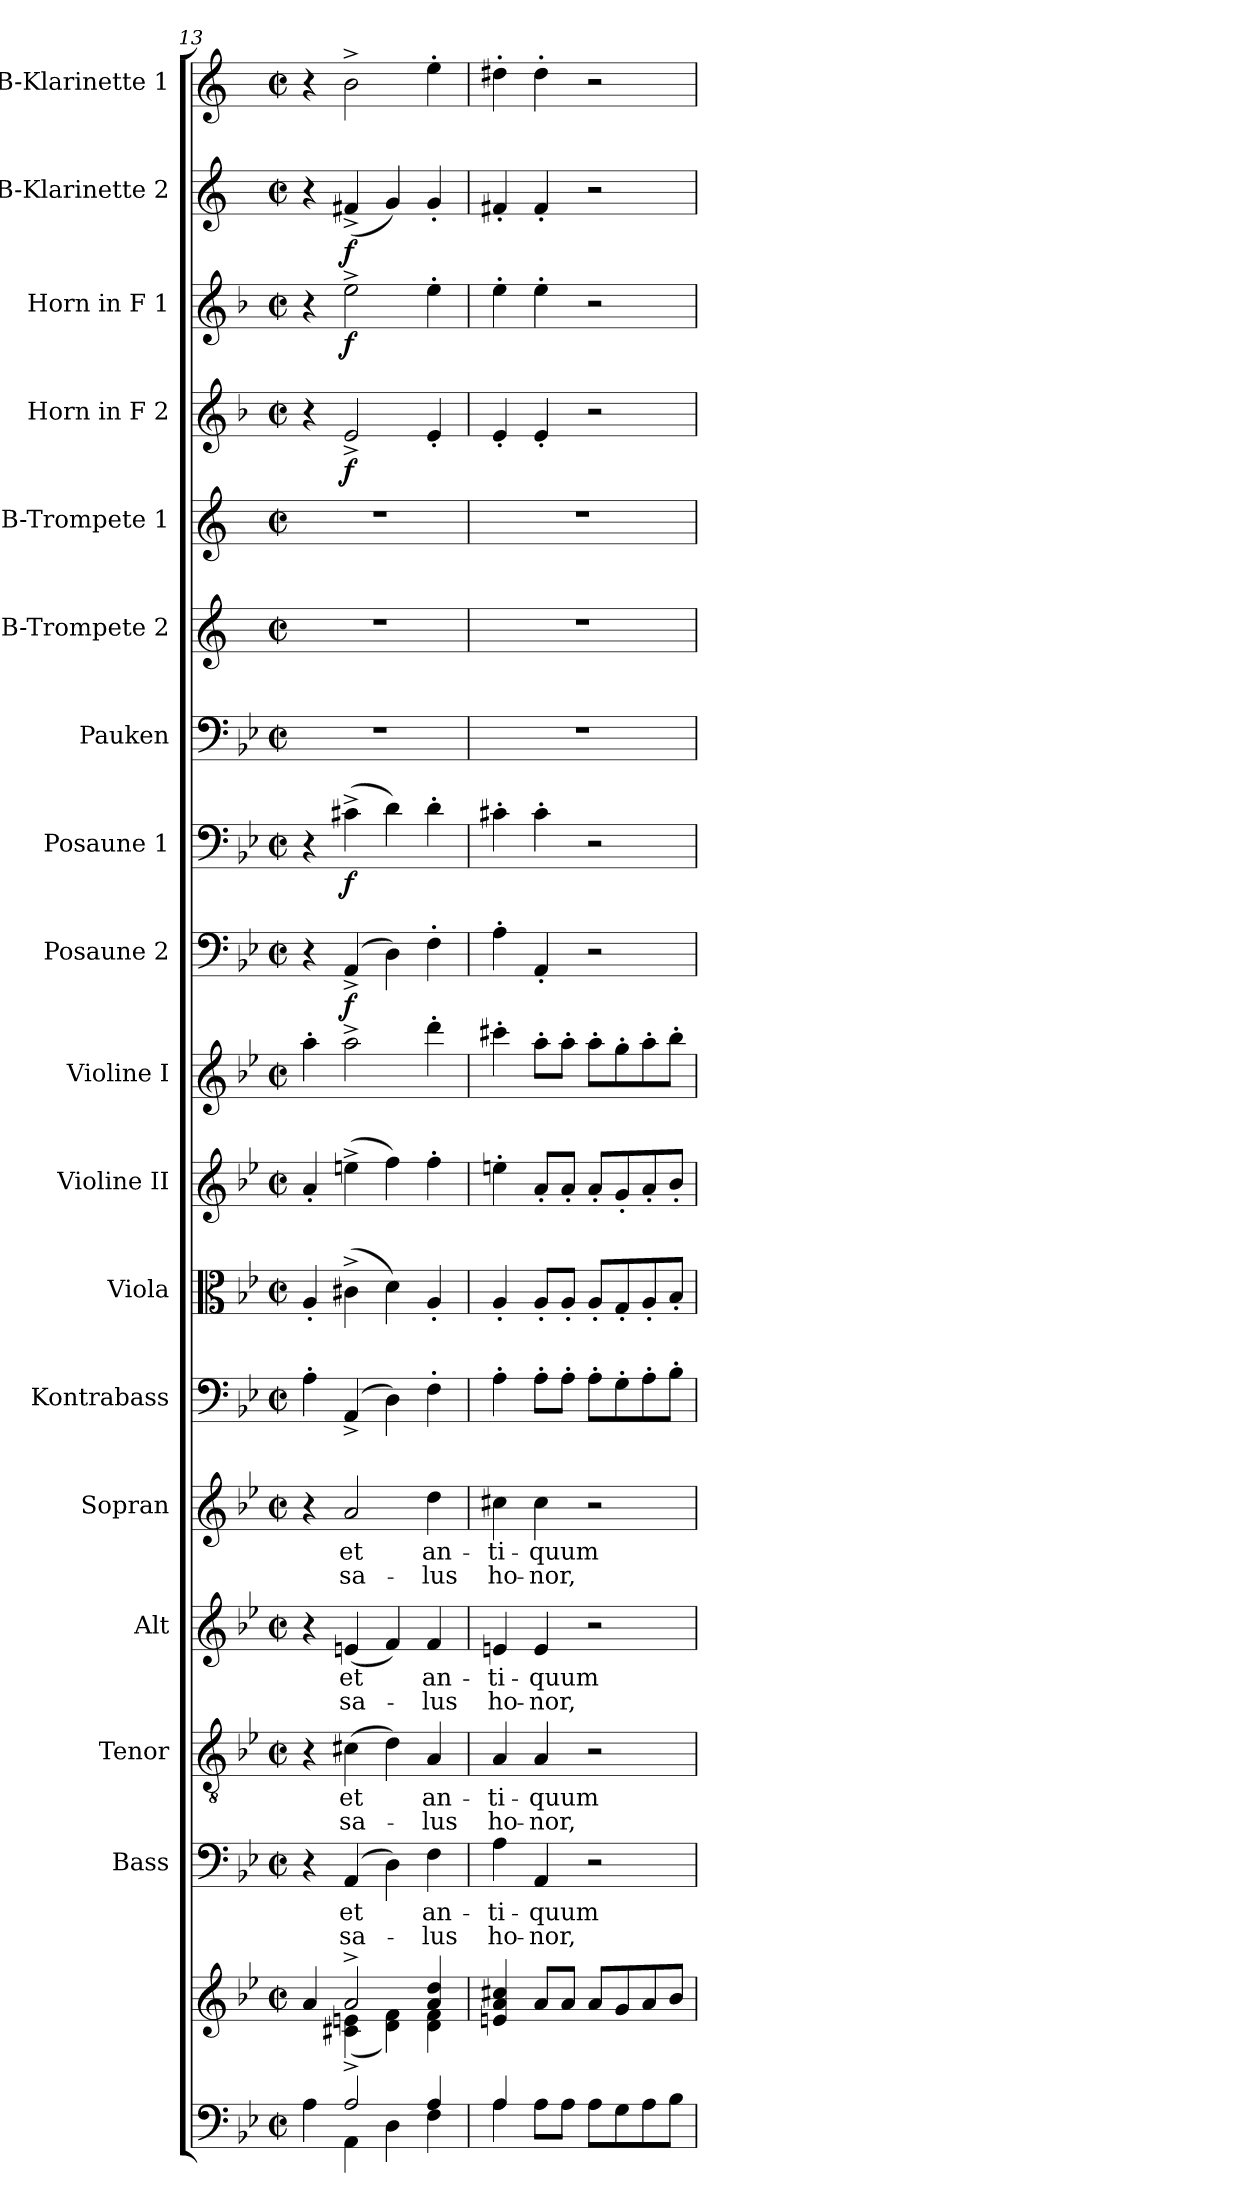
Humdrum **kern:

**kern	**kern	**kern	**text	**text	**kern	**text	**text	**kern	**text	**text	**kern	**text	**text	**kern	**kern	**kern	**kern	**kern	**dynam	**kern	**dynam	**kern	**kern	**kern	**kern	**dynam	**kern	**dynam	**kern	**dynam	**kern
*part18	*part18	*part17	*part17	*part17	*part16	*part16	*part16	*part15	*part15	*part15	*part14	*part14	*part14	*part13	*part12	*part11	*part10	*part9	*part9	*part8	*part8	*part7	*part6	*part5	*part4	*part4	*part3	*part3	*part2	*part2	*part1
*staff19	*staff18	*staff17	*staff17	*staff17	*staff16	*staff16	*staff16	*staff15	*staff15	*staff15	*staff14	*staff14	*staff14	*staff13	*staff12	*staff11	*staff10	*staff9	*staff9	*staff8	*staff8	*staff7	*staff6	*staff5	*staff4	*staff4	*staff3	*staff3	*staff2	*staff2	*staff1
*	*	*I"Bass	*	*	*I"Tenor	*	*	*I"Alt	*	*	*I"Sopran	*	*	*I"Kontrabass	*I"Viola	*I"Violine II	*I"Violine I	*I"Posaune 2	*	*I"Posaune 1	*	*I"Pauken	*I"B-Trompete 2	*I"B-Trompete 1	*I"Horn in F 2	*	*I"Horn in F 1	*	*I"B-Klarinette 2	*	*I"B-Klarinette 1
*	*	*I'B.	*	*	*I'T.	*	*	*I'A.	*	*	*I'S.	*	*	*I'Kb.	*I'Vla.	*I'Vl. II	*I'Vl. I	*I'Pos. 2	*	*I'Pos. 1	*	*I'Pk.	*I'B Trp. 2	*I'B Trp. 1	*	*	*	*	*I'Kl. 2	*	*I'Kl. 1
*clefF4	*clefG2	*clefF4	*	*	*clefGv2	*	*	*clefG2	*	*	*clefG2	*	*	*clefF4	*clefC3	*clefG2	*clefG2	*clefF4	*	*clefF4	*	*clefF4	*clefG2	*clefG2	*clefG2	*	*clefG2	*	*clefG2	*	*clefG2
*	*	*	*	*	*	*	*	*	*	*	*	*	*	*ITrd7c12	*	*	*	*	*	*	*	*	*ITrd1c2	*ITrd1c2	*ITrd4c7	*	*ITrd4c7	*	*ITrd1c2	*	*ITrd1c2
*k[b-e-]	*k[b-e-]	*k[b-e-]	*	*	*k[b-e-]	*	*	*k[b-e-]	*	*	*k[b-e-]	*	*	*k[b-e-]	*k[b-e-]	*k[b-e-]	*k[b-e-]	*k[b-e-]	*	*k[b-e-]	*	*k[b-e-]	*k[b-e-]	*k[b-e-]	*k[b-e-]	*	*k[b-e-]	*	*k[b-e-]	*	*k[b-e-]
*B-:	*B-:	*B-:	*	*	*B-:	*	*	*B-:	*	*	*B-:	*	*	*B-:	*B-:	*B-:	*B-:	*B-:	*	*B-:	*	*B-:	*B-:	*B-:	*B-:	*	*B-:	*	*B-:	*	*B-:
*M2/2	*M2/2	*M2/2	*	*	*M2/2	*	*	*M2/2	*	*	*M2/2	*	*	*M2/2	*M2/2	*M2/2	*M2/2	*M2/2	*	*M2/2	*	*M2/2	*M2/2	*M2/2	*M2/2	*	*M2/2	*	*M2/2	*	*M2/2
*met(c|)	*met(c|)	*met(c|)	*	*	*met(c|)	*	*	*met(c|)	*	*	*met(c|)	*	*	*met(c|)	*met(c|)	*met(c|)	*met(c|)	*met(c|)	*	*met(c|)	*	*met(c|)	*met(c|)	*met(c|)	*met(c|)	*	*met(c|)	*	*met(c|)	*	*met(c|)
=13	=13	=13	=13	=13	=13	=13	=13	=13	=13	=13	=13	=13	=13	=13	=13	=13	=13	=13	=13	=13	=13	=13	=13	=13	=13	=13	=13	=13	=13	=13	=13
*^	*^	*	*	*	*	*	*	*	*	*	*	*	*	*	*	*	*	*	*	*	*	*	*	*	*	*	*	*	*	*	*
4ryy	4A\	4a/	4ryy	4r	.	.	4r	.	.	4r	.	.	4r	.	.	4AA'>\	4A'</	4a'</	4aa'>\	4r	.	4r	.	1r	1r	1r	4r	.	4r	.	4r	.	4r
!	!	!	!	!	!LO:LY:b	!LO:LY:b	!	!LO:LY:b	!LO:LY:b	!	!LO:LY:b	!LO:LY:b	!	!LO:LY:b	!LO:LY:b	!	!	!	!	!	!LO:DY:b	!	!LO:DY:b	!	!	!	!	!LO:DY:b	!	!LO:DY:b	!	!LO:DY:b	!
2A^>/	4AA\	2a^>/	(4c#X\ 4en\	(4AA/	et	sa-	(>4c#X\	et	sa-	(<4en/	et	sa-	2a/	et	sa-	(4AAA^</	(>4c#X^>\	(>4een^>\	2aa^>\	(4AA^>/	f	(>4c#X^>\	f	.	.	.	2A^</	f	2a^>\	f	(<4en^</	f	2a^>\
.	4D\	.	4d\ 4f\)	4D\)	.	.	4d\)	.	.	4f/)	.	.	.	.	.	4DD\)	4d\)	4ff\)	.	4D\)	.	4d\)	.	.	.	.	.	.	.	.	4f/)	.	.
!	!	!	!	!	!LO:LY:b	!LO:LY:b	!	!LO:LY:b	!LO:LY:b	!	!LO:LY:b	!LO:LY:b	!	!LO:LY:b	!LO:LY:b	!	!	!	!	!	!	!	!	!	!	!	!	!	!	!	!	!	!
4A/	4F\	4a/ 4dd/	4d\ 4f\	4F\	an-	-lus	4A/	an-	-lus	4f/	an-	-lus	4dd\	an-	-lus	4FF'>\	4A'</	4ff'>\	4ddd'>\	4F'>\	.	4d'>\	.	.	.	.	4A'</	.	4a'>\	.	4f'</	.	4dd'>\
=14	=14	=14	=14	=14	=14	=14	=14	=14	=14	=14	=14	=14	=14	=14	=14	=14	=14	=14	=14	=14	=14	=14	=14	=14	=14	=14	=14	=14	=14	=14	=14	=14	=14
!	!	!	!	!	!LO:LY:b	!LO:LY:b	!	!LO:LY:b	!LO:LY:b	!	!LO:LY:b	!LO:LY:b	!	!LO:LY:b	!LO:LY:b	!	!	!	!	!	!	!	!	!	!	!	!	!	!	!	!	!	!
*	*	*v	*v	*	*	*	*	*	*	*	*	*	*	*	*	*	*	*	*	*	*	*	*	*	*	*	*	*	*	*	*	*	*
4A/	4A\	4en/ 4a/ 4cc#X/	4A\	-ti-	ho-	4A/	-ti-	ho-	4en/	-ti-	ho-	4cc#X\	-ti-	ho-	4AA'>\	4A'</	4een'>\	4ccc#X'>\	4A'>\	.	4c#X'>\	.	1r	1r	1r	4A'</	.	4a'>\	.	4en'</	.	4cc#X'>\
!	!	!	!	!LO:LY:b	!LO:LY:b	!	!LO:LY:b	!LO:LY:b	!	!LO:LY:b	!LO:LY:b	!	!LO:LY:b	!LO:LY:b	!	!	!	!	!	!	!	!	!	!	!	!	!	!	!	!	!	!
2.ryy	8A\L	8a/L	4AA/	-quum	-nor,	4A/	-quum	-nor,	4e/	-quum	-nor,	4cc#\	-quum	-nor,	8AA'>\L	8A'</L	8a'</L	8aa'>\L	4AA'</	.	4c#'>\	.	.	.	.	4A'</	.	4a'>\	.	4e'</	.	4cc#'>\
.	8A\J	8a/J	.	.	.	.	.	.	.	.	.	.	.	.	8AA'>\J	8A'</J	8a'</J	8aa'>\J	.	.	.	.	.	.	.	.	.	.	.	.	.	.
.	8A\L	8a/L	2r	.	.	2r	.	.	2r	.	.	2r	.	.	8AA'>\L	8A'</L	8a'</L	8aa'>\L	2r	.	2r	.	.	.	.	2r	.	2r	.	2r	.	2r
.	8G\	8g/	.	.	.	.	.	.	.	.	.	.	.	.	8GG'>\	8G'</	8g'</	8gg'>\	.	.	.	.	.	.	.	.	.	.	.	.	.	.
.	8A\	8a/	.	.	.	.	.	.	.	.	.	.	.	.	8AA'>\	8A'</	8a'</	8aa'>\	.	.	.	.	.	.	.	.	.	.	.	.	.	.
.	8B-\J	8b-/J	.	.	.	.	.	.	.	.	.	.	.	.	8BB-'>\J	8B-'</J	8b-'</J	8bb-'>\J	.	.	.	.	.	.	.	.	.	.	.	.	.	.
*v	*v	*	*	*	*	*	*	*	*	*	*	*	*	*	*	*	*	*	*	*	*	*	*	*	*	*	*	*	*	*	*	*
=	=	=	=	=	=	=	=	=	=	=	=	=	=	=	=	=	=	=	=	=	=	=	=	=	=	=	=	=	=	=	=
*-	*-	*-	*-	*-	*-	*-	*-	*-	*-	*-	*-	*-	*-	*-	*-	*-	*-	*-	*-	*-	*-	*-	*-	*-	*-	*-	*-	*-	*-	*-	*-
